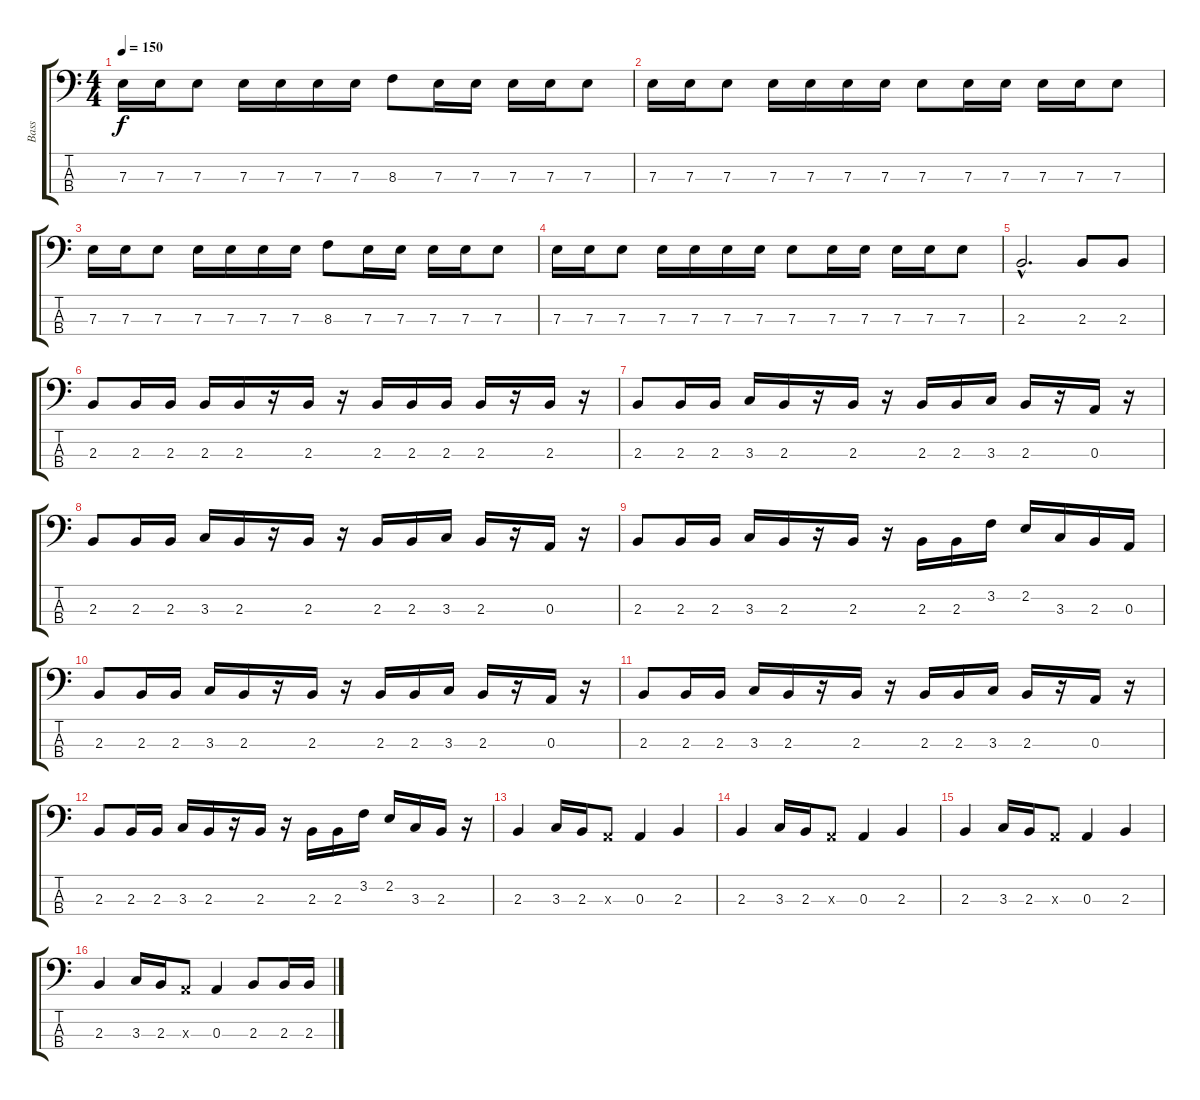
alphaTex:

\track ("Bass" "Bass") {instrument electricbassfinger}
\staff {score tabs}
\tuning (G2 D2 A1 D1) {hide}
\ts (4 4)
\tempo 150
\clef f4
\ks c
7.3.16{dy f} 7.3.16 7.3.8 7.3.16 7.3.16 7.3.16 7.3.16 8.3.8 7.3.16 7.3.16 7.3.16 7.3.16 7.3.8 |
7.3.16 7.3.16 7.3.8 7.3.16 7.3.16 7.3.16 7.3.16 7.3.8 7.3.16 7.3.16 7.3.16 7.3.16 7.3.8 |
7.3.16 7.3.16 7.3.8 7.3.16 7.3.16 7.3.16 7.3.16 8.3.8 7.3.16 7.3.16 7.3.16 7.3.16 7.3.8 |
7.3.16 7.3.16 7.3.8 7.3.16 7.3.16 7.3.16 7.3.16 7.3.8 7.3.16 7.3.16 7.3.16 7.3.16 7.3.8 |
2.3{hac}.2{d} 2.3.8 2.3.8 |
2.3.8 2.3.16 2.3.16 2.3.16 2.3.16 r.16 2.3.16 r.16 2.3.16 2.3.16 2.3.16 2.3.16 r.16 2.3.16 r.16 |
2.3.8 2.3.16 2.3.16 3.3.16 2.3.16 r.16 2.3.16 r.16 2.3.16 2.3.16 3.3.16 2.3.16 r.16 0.3.16 r.16 |
2.3.8 2.3.16 2.3.16 3.3.16 2.3.16 r.16 2.3.16 r.16 2.3.16 2.3.16 3.3.16 2.3.16 r.16 0.3.16 r.16 |
2.3.8 2.3.16 2.3.16 3.3.16 2.3.16 r.16 2.3.16 r.16 2.3.16 2.3.16 3.2.16 2.2.16 3.3.16 2.3.16 0.3.16 |
2.3.8 2.3.16 2.3.16 3.3.16 2.3.16 r.16 2.3.16 r.16 2.3.16 2.3.16 3.3.16 2.3.16 r.16 0.3.16 r.16 |
2.3.8 2.3.16 2.3.16 3.3.16 2.3.16 r.16 2.3.16 r.16 2.3.16 2.3.16 3.3.16 2.3.16 r.16 0.3.16 r.16 |
2.3.8 2.3.16 2.3.16 3.3.16 2.3.16 r.16 2.3.16 r.16 2.3.16 2.3.16 3.2.16 2.2.16 3.3.16 2.3.16 r.16 |
2.3.4 3.3.16 2.3.16 0.3{x}.8 0.3.4 2.3.4 |
2.3.4 3.3.16 2.3.16 0.3{x}.8 0.3.4 2.3.4 |
2.3.4 3.3.16 2.3.16 0.3{x}.8 0.3.4 2.3.4 |
2.3.4 3.3.16 2.3.16 0.3{x}.8 0.3.4 2.3.8 2.3.16 2.3.16
